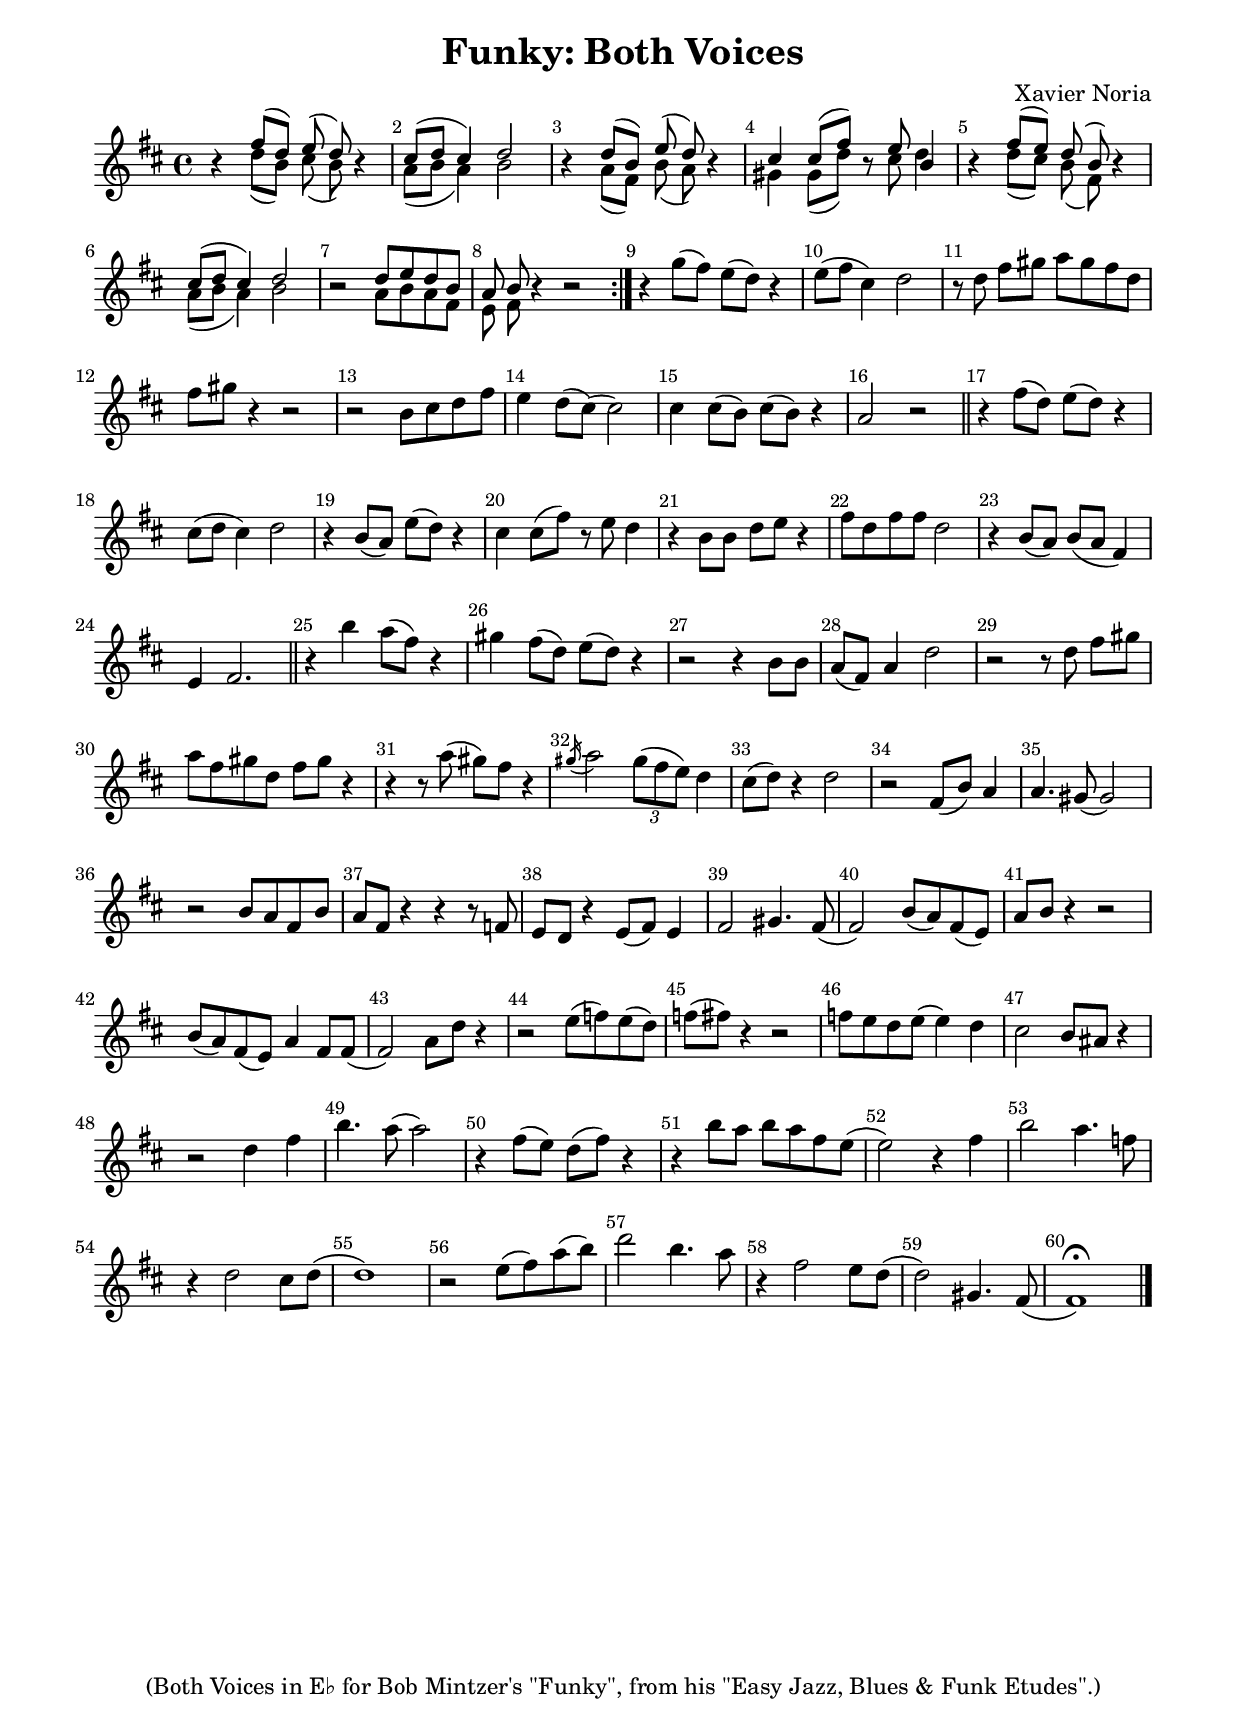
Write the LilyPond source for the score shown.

\version "2.16.1"

\include "../shared/common.ly"

\header {
  title    = "Funky: Both Voices"
  composer = "Xavier Noria"
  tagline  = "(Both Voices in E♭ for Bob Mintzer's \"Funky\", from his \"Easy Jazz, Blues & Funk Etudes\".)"
}

melody = \relative c'' {
  \clef treble
  \key d \major
  \time 4/4
  
  \repeat volta 2 {
    % 1
    r4 << fs8( \\ d8( >> << d8) \\ b8) >> << e8( \\ cs8( >> << d8) \\ b8) >> r4 |

    % 2
    << cs8( \\ a8( >> << d8 \\ b >> << cs4) \\ a) >> << d2 \\ b >> |

    % 3
    r4 << d8( \\ a8( >> << b8) \\ fs8) >> << e'8( \\ b8( >> << d8) \\ a) >> r4 |

    % 4
    << cs4 \\ gs4 >> << cs8( \\ gs8( >> << fs'8) \\ d8) >> r8 << e8 \\ cs8 >> << b4 \\ d4>> |

    % 5
    r4 << fs8( \\ d8( >> << e8) \\ cs8) >> << d8( \\ b8( >> << b8) \\ fs8) >> r4 |

    % 6
    << cs'8( \\ a8( >> << d8 \\ b8 >> << cs4) \\ a4) >> << d2 \\ b2 >> |

    % 7
    r2 << d8 \\ a8 >> << e'8 \\ b8 >> << d8 \\ a8 >> << b8 \\ fs8 >> |

    % 8
    << a8 \\ e8 >> << b'8 \\ fs8 >> r4 r2 |
  }

  % ---------------------------------------------------------------------------

  % 9
  r4 g'8( fs8) e8( d8) r4 |

  % 10
  e8( fs8 cs4) d2 |

  % 11
  r8 d8 fs8[ gs8] a8 gs8 fs8 d8 |

  % 12
  fs8 gs8 r4 r2 |

  % 13
  r2 b,8 cs8 d8 fs8 |

  % 14
  e4 d8( cs8)( cs2)

  % 15
  cs4 cs8( b8) cs8( b8) r4 |

  % 16
  a2 r2 \bar "||"

  % ---------------------------------------------------------------------------

  % 17
  r4 fs'8( d8) e8( d8) r4 |

  % 18
  cs8( d8 cs4) d2 |

  % 19
  r4 b8( a8) e'8( d8) r4 |

  % 20
  cs4 cs8( fs8) r8 e8 d4 |

  % 21
  r4 b8 b8 d8 e8 r4 |

  % 22
  fs8 d8 fs8 fs8 d2 |

  % 23
  r4 b8( a8) b8( a8 fs4) |

  % 24
  e4 fs2. \bar "||"

  % ---------------------------------------------------------------------------

  % 25
  r4 b'4 a8( fs8) r4 |

  % 26
  gs4 fs8( d8) e8( d8) r4 |

  % 27
  r2 r4 b8 b8 |

  % 28
  a8( fs8) a4 d2 |

  % 29
  r2 r8 d8 fs8[ gs8] |

  % 30
  a8 fs8 gs8 d8 fs8 gs8 r4 |

  % 31
  r4 r8 a8( gs8) fs8 r4 |

  % 32
  \acciaccatura gs16 a2 \times 2/3 { gs8( fs8 e8) } d4 |

  % 33
  cs8( d8) r4 d2 |

  % 34
  r2 fs,8( b8) a4

  % 35
  a4. gs8( gs2) |

  % 36
  r2 b8 a8 fs8 b8 |

  % 37
  a8 fs8 r4 r4 r8 f8 |

  % 38
  e8 d8 r4 e8( fs8) e4 |

  % 39
  fs2 gs4. fs8( |

  % 40
  fs2) b8( a8) fs8( e8) |

  % 41
  a8 b8 r4 r2 |

  % 42
  b8( a8) fs8( e8) a4 fs8 fs8( |

  % 43
  fs2) a8 d8 r4 |

  % 44
  r2 e8( f8) e8( d8) |

  % 45
  f8( fs8) r4 r2 |

  % 46
  f8 e8 d8 e8( e4) d4 |

  % 47
  cs2 b8 as8 r4 |

  % 48
  r2 d4 fs4 |

  % 49
  b4. a8( a2) |

  % 50
  r4 fs8( e8) d8( fs8) r4 |

  % 51
  r4 b8 a8 b8 a8 fs8 e8( |

  % 52
  e2) r4 fs4 |

  % 53
  b2 a4. f8 |

  % 54
  r4 d2 cs8 d8( |

  % 55
  d1)

  % 56
  r2 e8( fs8) a8( b8) |

  % 57
  d2 b4. a8 |

  % 58
  r4 fs2 e8 d8(

  % 59
  d2) gs,4. fs8(

  % 60
  fs1)\fermata \bar "|."
}

\score {
  { \melody }
}
